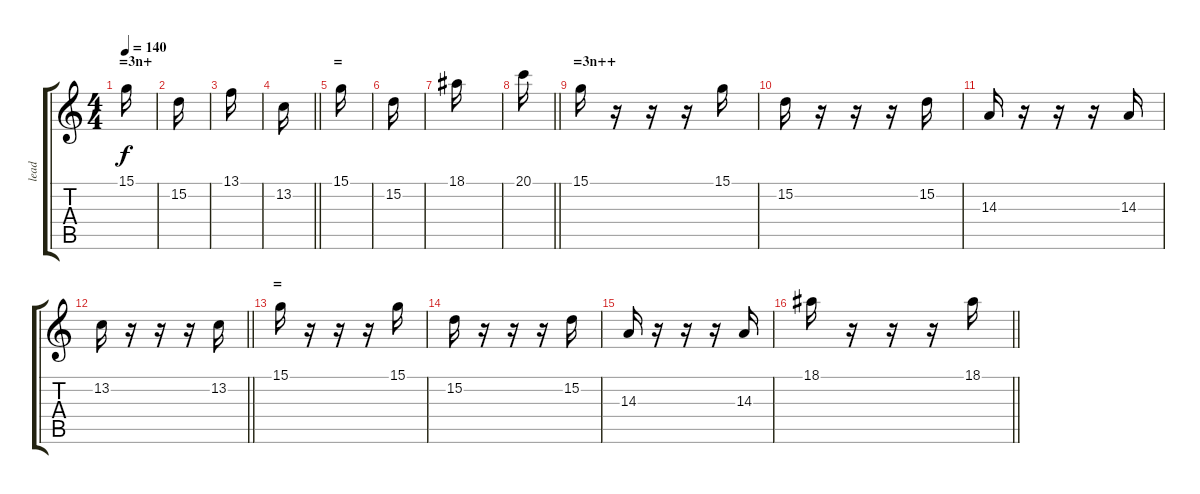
\track ("lead" "lead") {instrument lead1square}
\staff {score tabs}
\tuning (E4 B3 G3 D3 A2 E2) {hide}
\ts (4 4)
\section ("" "=3n+")
\tempo 140
\clef g2
\ks c
15.1.16{dy f} |
15.2.16 |
13.1.16 |
\barLineRight lightlight
13.2.16 |
\section ("" "=")
15.1.16 |
15.2.16 |
18.1.16 |
\barLineRight lightlight
20.1.16 |
\section ("" "=3n++")
15.1.16 r.16 r.16 r.16 15.1.16 |
15.2.16 r.16 r.16 r.16 15.2.16 |
14.3.16 r.16 r.16 r.16 14.3.16 |
\barLineRight lightlight
13.2.16 r.16 r.16 r.16 13.2.16 |
\section ("" "=")
15.1.16 r.16 r.16 r.16 15.1.16 |
15.2.16 r.16 r.16 r.16 15.2.16 |
14.3.16 r.16 r.16 r.16 14.3.16 |
\barLineRight lightlight
18.1.16 r.16 r.16 r.16 18.1.16
